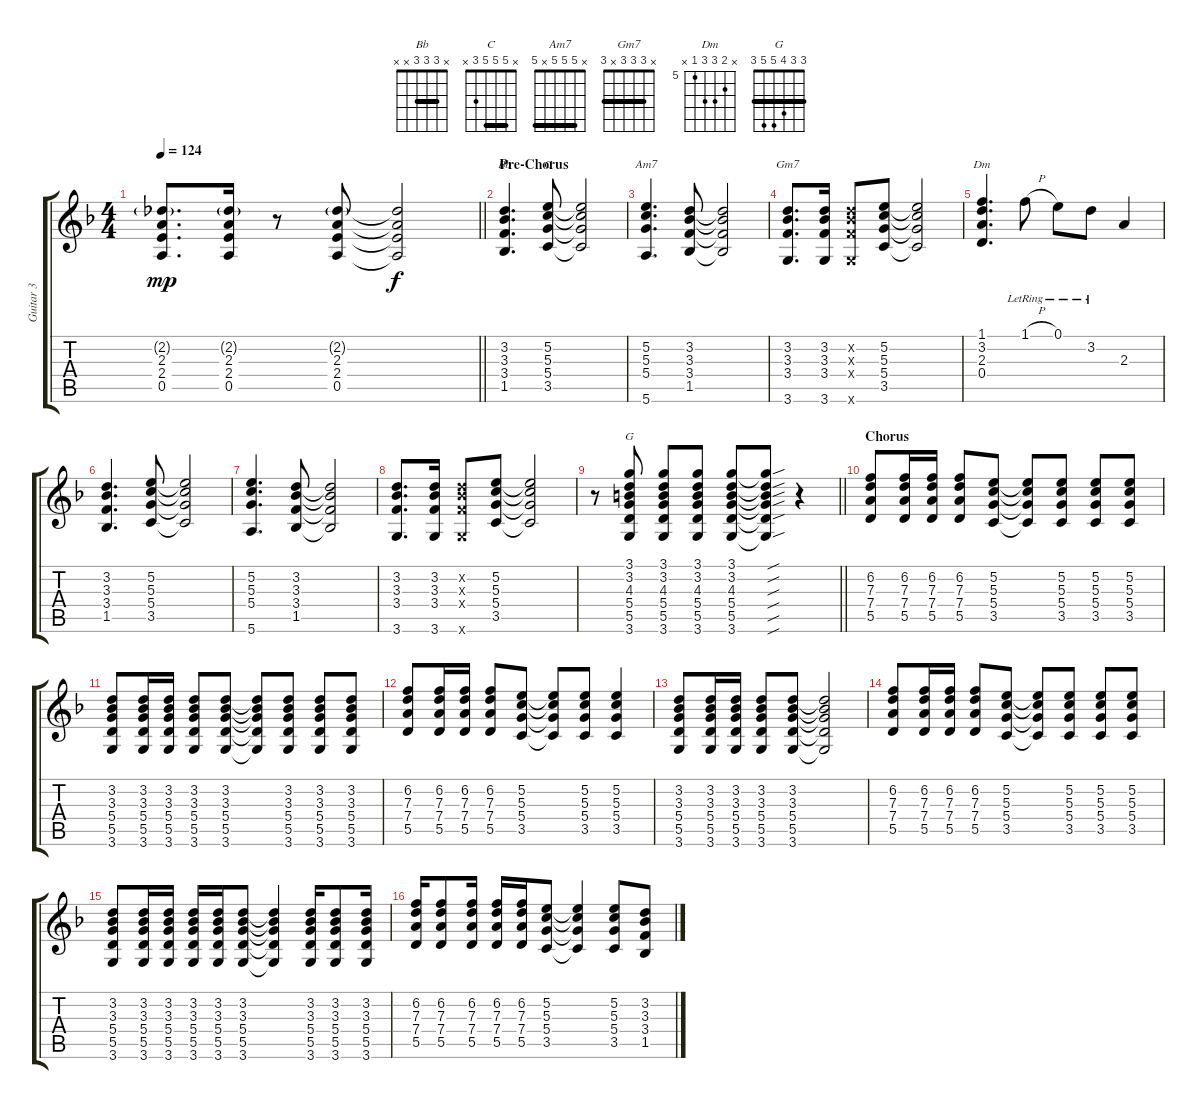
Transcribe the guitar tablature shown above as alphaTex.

\track ("Guitar 3" "Guitar 3") {instrument acousticguitarsteel}
\staff {score tabs}
\tuning (E4 B3 G3 D3 A2 E2) {hide}
\chord ("Bb" x 3 3 3 x x) {barre 3}
\chord ("C" x 5 5 5 3 x) {barre 5}
\chord ("Am7" x 5 5 5 x 5) {barre 5}
\chord ("Gm7" x 3 3 3 x 3) {barre 3}
\chord ("Dm" x 6 7 7 5 x) {firstfret 5}
\chord ("G" 3 3 4 5 5 3) {barre 3}
\ts (4 4)
\tempo 124
\clef g2
\barLineRight lightlight
\ks f
(2.2{g} 2.3 2.4 0.5).8{d dy mp} (2.2{g} 2.3 2.4 0.5).16 r.8 (2.2{g} 2.3 2.4 0.5).8 (2.2{t} 2.3{t} 2.4{t} 0.5{t}).2{dy f} |
\section ("" "Pre-Chorus")
(3.2 3.3 3.4 1.5).4{d ch "Bb"} (5.2 5.3 5.4 3.5).8{ch "C"} (5.2{t} 5.3{t} 5.4{t} 3.5{t}).2 |
(5.2 5.3 5.4 5.6).4{d ch "Am7"} (3.2 3.3 3.4 1.5).8 (3.2{t} 3.3{t} 3.4{t} 1.5{t}).2 |
(3.2 3.3 3.4 3.6).8{d ch "Gm7"} (3.2 3.3 3.4 3.6).16 (3.2{x} 3.3{x} 3.4{x} 3.6{x}).8 (5.2 5.3 5.4 3.5).8 (5.2{t} 5.3{t} 5.4{t} 3.5{t}).2 |
(1.1 3.2 2.3 0.4).4{d ch "Dm"} 1.1{h lr}.8 0.1{lr}.8 3.2{lr}.8 2.3.4 |
(3.2 3.3 3.4 1.5).4{d} (5.2 5.3 5.4 3.5).8 (5.2{t} 5.3{t} 5.4{t} 3.5{t}).2 |
(5.2 5.3 5.4 5.6).4{d} (3.2 3.3 3.4 1.5).8 (3.2{t} 3.3{t} 3.4{t} 1.5{t}).2 |
(3.2 3.3 3.4 3.6).8{d} (3.2 3.3 3.4 3.6).16 (3.2{x} 3.3{x} 3.4{x} 3.6{x}).8 (5.2 5.3 5.4 3.5).8 (5.2{t} 5.3{t} 5.4{t} 3.5{t}).2 |
\barLineRight lightlight
r.8 (3.1 3.2 4.3 5.4 5.5 3.6).8{ch "G"} (3.1 3.2 4.3 5.4 5.5 3.6).8 (3.1 3.2 4.3 5.4 5.5 3.6).8 (3.1 3.2 4.3 5.4 5.5 3.6).8 (3.1{sou t} 3.2{sou t} 4.3{sou t} 5.4{sou t} 5.5{sou t} 3.6{sou t}).8 r.4 |
\section ("" "Chorus")
(6.2 7.3 7.4 5.5).8 (6.2 7.3 7.4 5.5).16 (6.2 7.3 7.4 5.5).16 (6.2 7.3 7.4 5.5).8 (5.2 5.3 5.4 3.5).8 (5.2{t} 5.3{t} 5.4{t} 3.5{t}).8 (5.2 5.3 5.4 3.5).8 (5.2 5.3 5.4 3.5).8 (5.2 5.3 5.4 3.5).8 |
(3.2 3.3 5.4 5.5 3.6).8 (3.2 3.3 5.4 5.5 3.6).16 (3.2 3.3 5.4 5.5 3.6).16 (3.2 3.3 5.4 5.5 3.6).8 (3.2 3.3 5.4 5.5 3.6).8 (3.2{t} 3.3{t} 5.4{t} 5.5{t} 3.6{t}).8 (3.2 3.3 5.4 5.5 3.6).8 (3.2 3.3 5.4 5.5 3.6).8 (3.2 3.3 5.4 5.5 3.6).8 |
(6.2 7.3 7.4 5.5).8 (6.2 7.3 7.4 5.5).16 (6.2 7.3 7.4 5.5).16 (6.2 7.3 7.4 5.5).8 (5.2 5.3 5.4 3.5).8 (5.2{t} 5.3{t} 5.4{t} 3.5{t}).8 (5.2 5.3 5.4 3.5).8 (5.2 5.3 5.4 3.5).4 |
(3.2 3.3 5.4 5.5 3.6).8 (3.2 3.3 5.4 5.5 3.6).16 (3.2 3.3 5.4 5.5 3.6).16 (3.2 3.3 5.4 5.5 3.6).8 (3.2 3.3 5.4 5.5 3.6).8 (3.2{t} 3.3{t} 5.4{t} 5.5{t} 3.6{t}).2 |
(6.2 7.3 7.4 5.5).8 (6.2 7.3 7.4 5.5).16 (6.2 7.3 7.4 5.5).16 (6.2 7.3 7.4 5.5).8 (5.2 5.3 5.4 3.5).8 (5.2{t} 5.3{t} 5.4{t} 3.5{t}).8 (5.2 5.3 5.4 3.5).8 (5.2 5.3 5.4 3.5).8 (5.2 5.3 5.4 3.5).8 |
(3.2 3.3 5.4 5.5 3.6).8 (3.2 3.3 5.4 5.5 3.6).16 (3.2 3.3 5.4 5.5 3.6).16 (3.2 3.3 5.4 5.5 3.6).16 (3.2 3.3 5.4 5.5 3.6).16 (3.2 3.3 5.4 5.5 3.6).8 (3.2{t} 3.3{t} 5.4{t} 5.5{t} 3.6{t}).4 (3.2 3.3 5.4 5.5 3.6).16 (3.2 3.3 5.4 5.5 3.6).8 (3.2 3.3 5.4 5.5 3.6).16 |
(6.2 7.3 7.4 5.5).16 (6.2 7.3 7.4 5.5).8 (6.2 7.3 7.4 5.5).16 (6.2 7.3 7.4 5.5).16 (6.2 7.3 7.4 5.5).16 (5.2 5.3 5.4 3.5).8 (5.2{t} 5.3{t} 5.4{t} 3.5{t}).4 (5.2 5.3 5.4 3.5).8 (3.2 3.3 3.4 1.5).8
